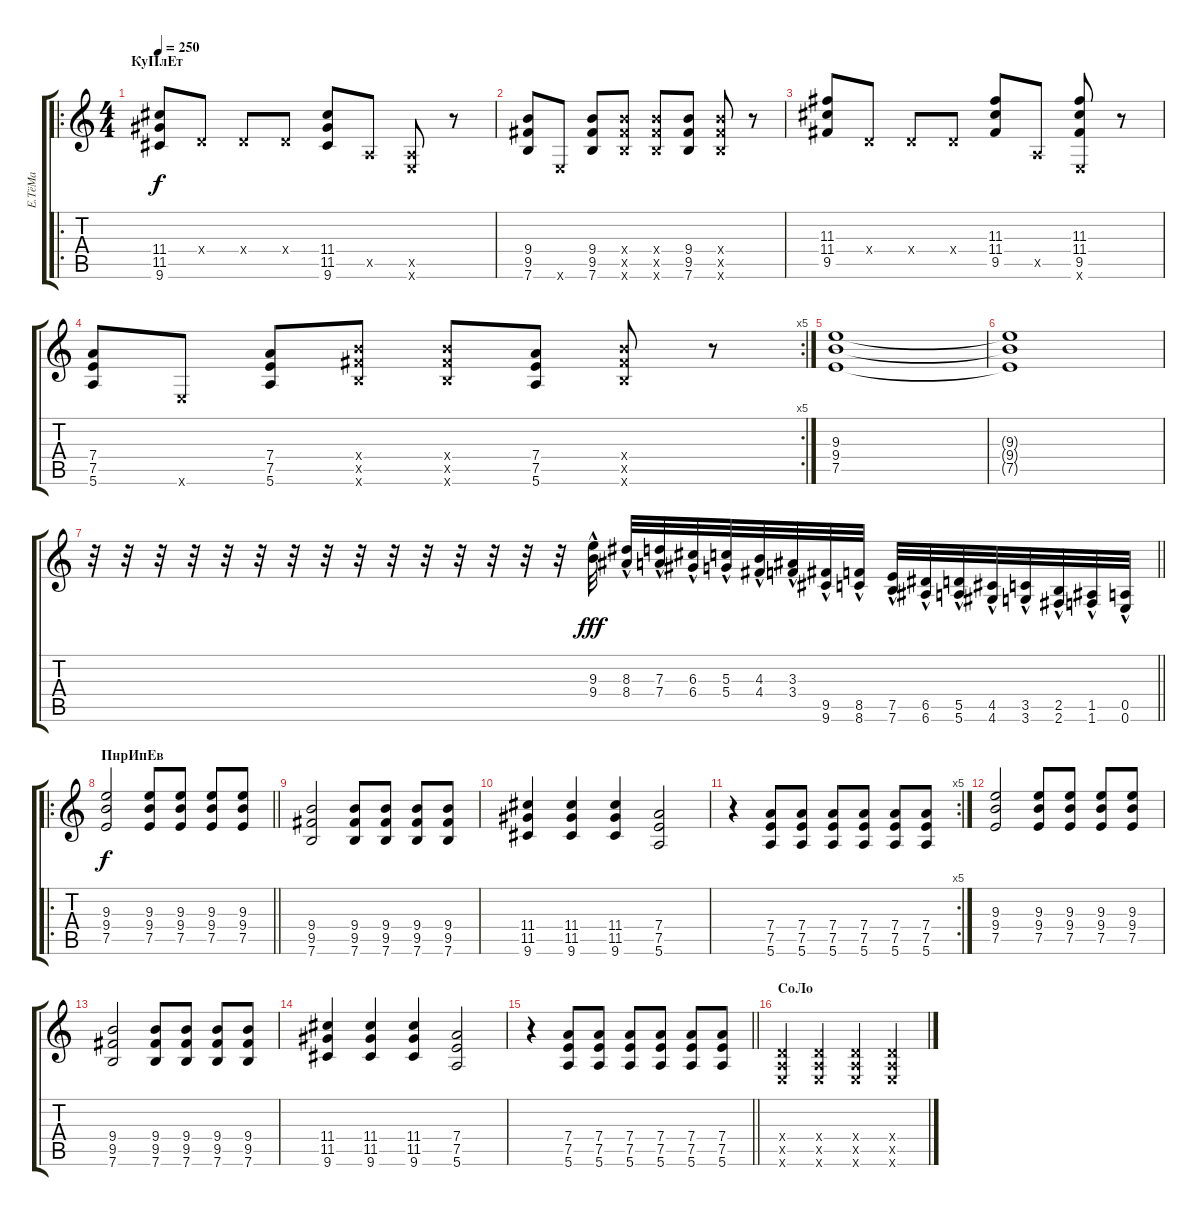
\track ("Е.ТёМа" "Е.ТёМа") {instrument overdrivenguitar}
\staff {score tabs}
\tuning (E4 B3 G3 D3 A2 E2) {hide}
\ro
\ts (4 4)
\section ("" "КуПлЕт")
\tempo 250
\clef g2
\ks c
(11.4 11.5 9.6).8{dy f} 0.4{x}.8 0.4{x}.8 0.4{x}.8 (11.4 11.5 9.6).8 0.5{x}.8 (0.5{x} 0.6{x}).8 r.8 |
(9.4 9.5 7.6).8 0.6{x}.8 (9.4 9.5 7.6).8 (9.4{x} 9.5{x} 7.6{x}).8 (9.4{x} 9.5{x} 7.6{x}).8 (9.4 9.5 7.6).8 (9.4{x} 9.5{x} 7.6{x}).8 r.8 |
(11.3 11.4 9.5).8 0.4{x}.8 0.4{x}.8 0.4{x}.8 (11.3 11.4 9.5).8 0.5{x}.8 (11.3 11.4 9.5 0.6{x}).8 r.8 |
\rc 5
(7.4 7.5 5.6).8 0.6{x}.8 (7.4 7.5 5.6).8 (9.4{x} 9.5{x} 7.6{x}).8 (9.4{x} 9.5{x} 7.6{x}).8 (7.4 7.5 5.6).8 (9.4{x} 9.5{x} 7.6{x}).8 r.8 |
(9.3 9.4 7.5).1 |
(9.3{t} 9.4{t} 7.5{t}).1 |
\barLineRight lightlight
r.32 r.32 r.32 r.32 r.32 r.32 r.32 r.32 r.32 r.32 r.32 r.32 r.32 r.32 r.32 (9.3{hac} 9.4{hac}).32{dy fff} (8.3{hac} 8.4{hac}).32 (7.3{hac} 7.4{hac}).32 (6.3{hac} 6.4{hac}).32 (5.3{hac} 5.4{hac}).32 (4.3{hac} 4.4{hac}).32 (3.3{hac} 3.4{hac}).32 (9.5{hac} 9.6{hac}).32 (8.5{hac} 8.6{hac}).32 (7.5{hac} 7.6{hac}).32 (6.5{hac} 6.6{hac}).32 (5.5{hac} 5.6{hac}).32 (4.5{hac} 4.6{hac}).32 (3.5{hac} 3.6{hac}).32 (2.5{hac} 2.6{hac}).32 (1.5{hac} 1.6{hac}).32 (0.5{hac} 0.6{hac}).32 |
\ro
\section ("" "ПнрИпЕв")
\barLineRight lightlight
(9.3 9.4 7.5).2{dy f} (9.3 9.4 7.5).8 (9.3 9.4 7.5).8 (9.3 9.4 7.5).8 (9.3 9.4 7.5).8 |
\section ("" "")
(9.4 9.5 7.6).2 (9.4 9.5 7.6).8 (9.4 9.5 7.6).8 (9.4 9.5 7.6).8 (9.4 9.5 7.6).8 |
(11.4 11.5 9.6).4 (11.4 11.5 9.6).4 (11.4 11.5 9.6).4 (7.4 7.5 5.6).2 |
\rc 5
r.4 (7.4 7.5 5.6).8 (7.4 7.5 5.6).8 (7.4 7.5 5.6).8 (7.4 7.5 5.6).8 (7.4 7.5 5.6).8 (7.4 7.5 5.6).8 |
(9.3 9.4 7.5).2 (9.3 9.4 7.5).8 (9.3 9.4 7.5).8 (9.3 9.4 7.5).8 (9.3 9.4 7.5).8 |
(9.4 9.5 7.6).2 (9.4 9.5 7.6).8 (9.4 9.5 7.6).8 (9.4 9.5 7.6).8 (9.4 9.5 7.6).8 |
(11.4 11.5 9.6).4 (11.4 11.5 9.6).4 (11.4 11.5 9.6).4 (7.4 7.5 5.6).2 |
\barLineRight lightlight
r.4 (7.4 7.5 5.6).8 (7.4 7.5 5.6).8 (7.4 7.5 5.6).8 (7.4 7.5 5.6).8 (7.4 7.5 5.6).8 (7.4 7.5 5.6).8 |
\section ("" "СоЛо")
(0.4{x} 0.5{x} 0.6{x}).4 (0.4{x} 0.5{x} 0.6{x}).4 (0.4{x} 0.5{x} 0.6{x}).4 (0.4{x} 0.5{x} 0.6{x}).4
